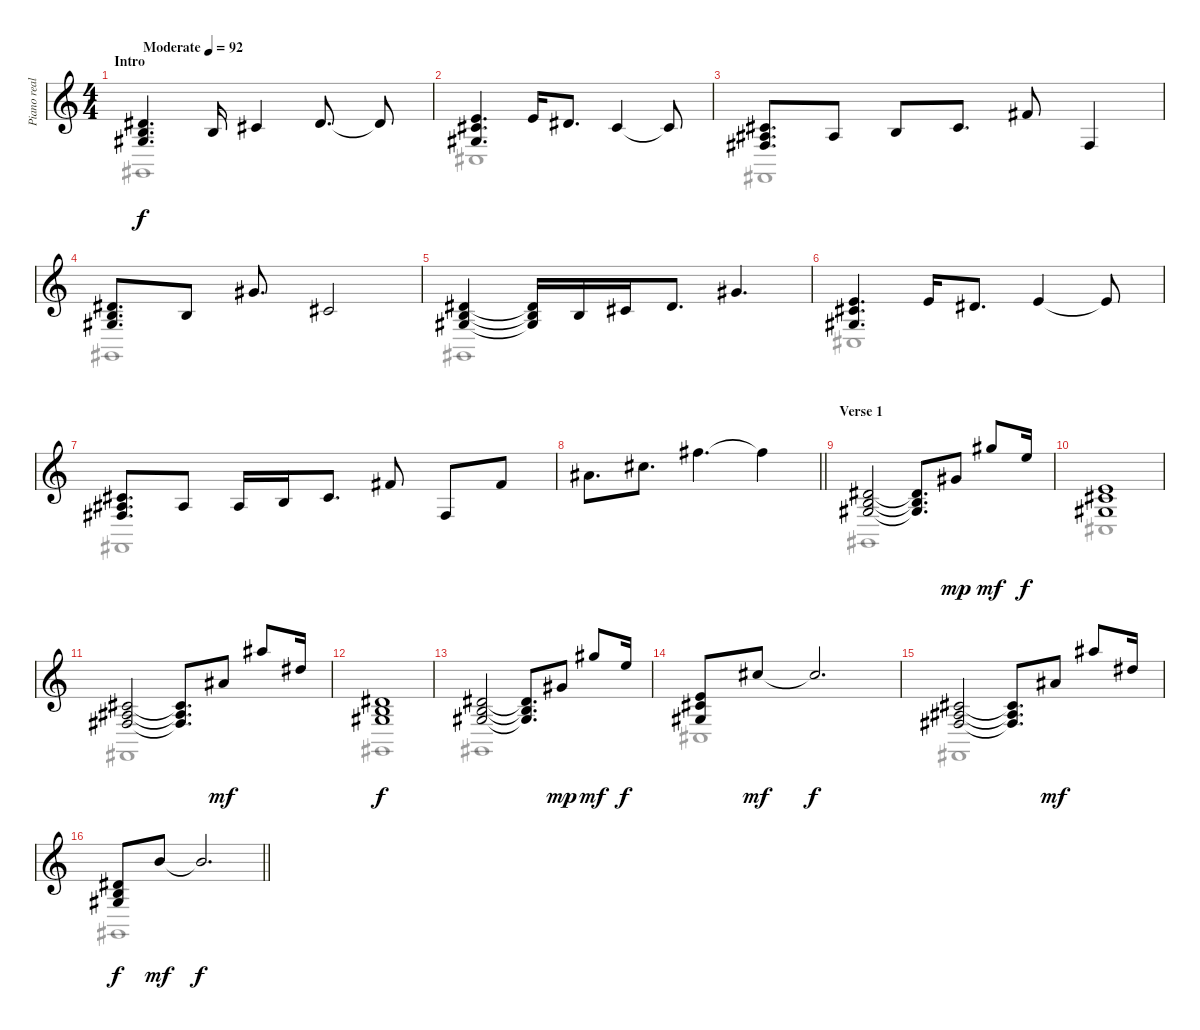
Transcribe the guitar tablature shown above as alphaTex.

\track ("Piano real" "Piano real") {instrument brightacousticpiano}
\staff {score}
\tuning (E4 B3 G3 D3 A2 E2 B1) {hide}
\voice
\ts (4 4)
\section ("" "Intro")
\tempo (92 "Moderate")
\clef g2
\ks aminor
(4.2 4.3 6.4).4{d dy f instrument brightacousticpiano} 4.3.16 2.2.4 4.2.8{d} 4.2{t}.8 |
(5.2 6.3 6.4).4{d} 5.2.16 4.2.8{d} 2.2.4 2.2{t}.8 |
(2.2 3.3 4.4).8{d} 3.3.8 4.3.8 2.2.8{d} 2.1.8 4.4.4 |
(4.2 4.3 6.4).8{d} 4.3.8 4.1.8{d} 2.2.2 |
(4.2 4.3 6.4).4 (4.2{t} 4.3{t} 6.4{t}).16 4.3.16 2.2.16 4.2.8{d} 4.1.4{d} |
(5.2 6.3 6.4).4{d} 5.2.16 4.2.8{d} 5.2.4 5.2{t}.8 |
(2.2 3.3 4.4).8{d} 3.3.8 3.3.16 4.3.16 2.2.8{d} 2.1.8 4.4.8 2.1.8 |
\barLineRight lightlight
15.3.8{d} 14.2.8{d} 14.1.4{d} 14.1{t}.4 |
\section ("" "Verse 1")
(4.2 4.3 6.4).2 (4.2{t} 4.3{t} 6.4{t}).8{d} 13.3.8{dy mp} 16.1.8{dy mf} 17.2.16{dy f} |
(5.2 6.3 6.4).1 |
(2.2 3.3 4.4).2 (2.2{t} 3.3{t} 4.4{t}).8{d} 15.3.8{dy mf} 18.1.8 16.2.16 |
(4.2 4.3 6.4).1{dy f} |
(4.2 4.3 6.4).2 (4.2{t} 4.3{t} 6.4{t}).8{d} 13.3.8{dy mp} 16.1.8{dy mf} 17.2.16{dy f} |
(5.2 6.3 6.4).8 9.1.8{dy mf} 9.1{t}.2{d dy f} |
(2.2 3.3 4.4).2 (2.2{t} 3.3{t} 4.4{t}).8{d} 15.3.8{dy mf} 18.1.8 16.2.16 |
\barLineRight lightlight
(4.2 4.3 6.4).8{dy f} 7.1.8{dy mf} 7.1{t}.2{d dy f}
\voice
\clef g2
\ottava regular
\simile none
\ks aminor
4.6.1{dy f} |
4.5.1 |
2.6.1 |
4.6.1 |
4.6.1 |
4.5.1 |
2.6.1 |
\barLineRight lightlight
|
4.6.1 |
4.5.1 |
2.6.1 |
4.6.1 |
4.6.1 |
4.5.1 |
2.6.1 |
\barLineRight lightlight
4.6.1
